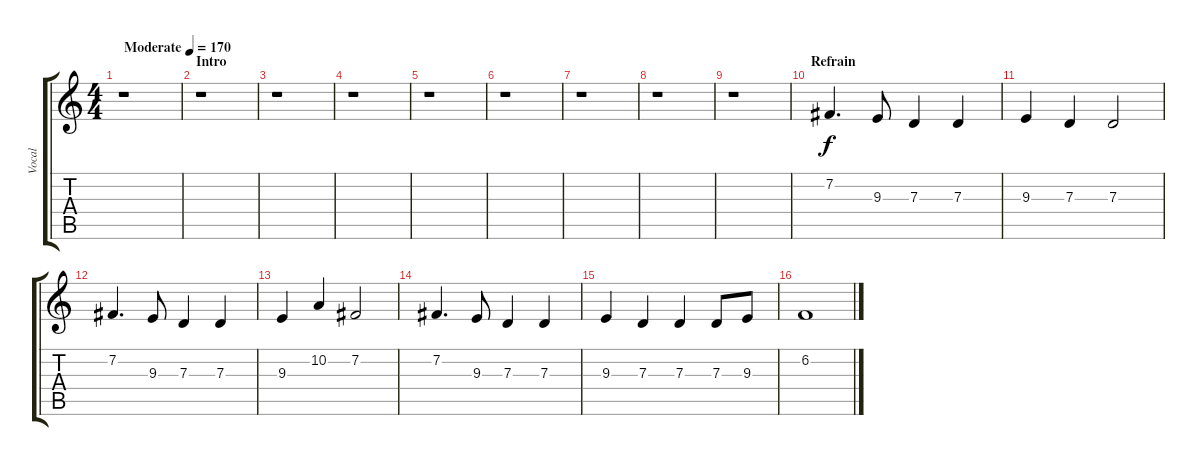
\track ("Vocal" "Vocal") {instrument acousticgrandpiano}
\staff {score tabs}
\tuning (E4 B3 G3 D3 A2 E2) {hide}
\ts (4 4)
\tempo (170 "Moderate")
\clef g2
\ks c
r.1{dy f instrument acousticgrandpiano} |
\section ("" "Intro")
r.1 |
r.1 |
r.1 |
r.1 |
r.1 |
r.1 |
r.1 |
r.1 |
\section ("" "Refrain")
7.2.4{d} 9.3.8 7.3.4 7.3.4 |
9.3.4 7.3.4 7.3.2 |
7.2.4{d} 9.3.8 7.3.4 7.3.4 |
9.3.4 10.2.4 7.2.2 |
7.2.4{d} 9.3.8 7.3.4 7.3.4 |
9.3.4 7.3.4 7.3.4 7.3.8 9.3.8 |
6.2.1
